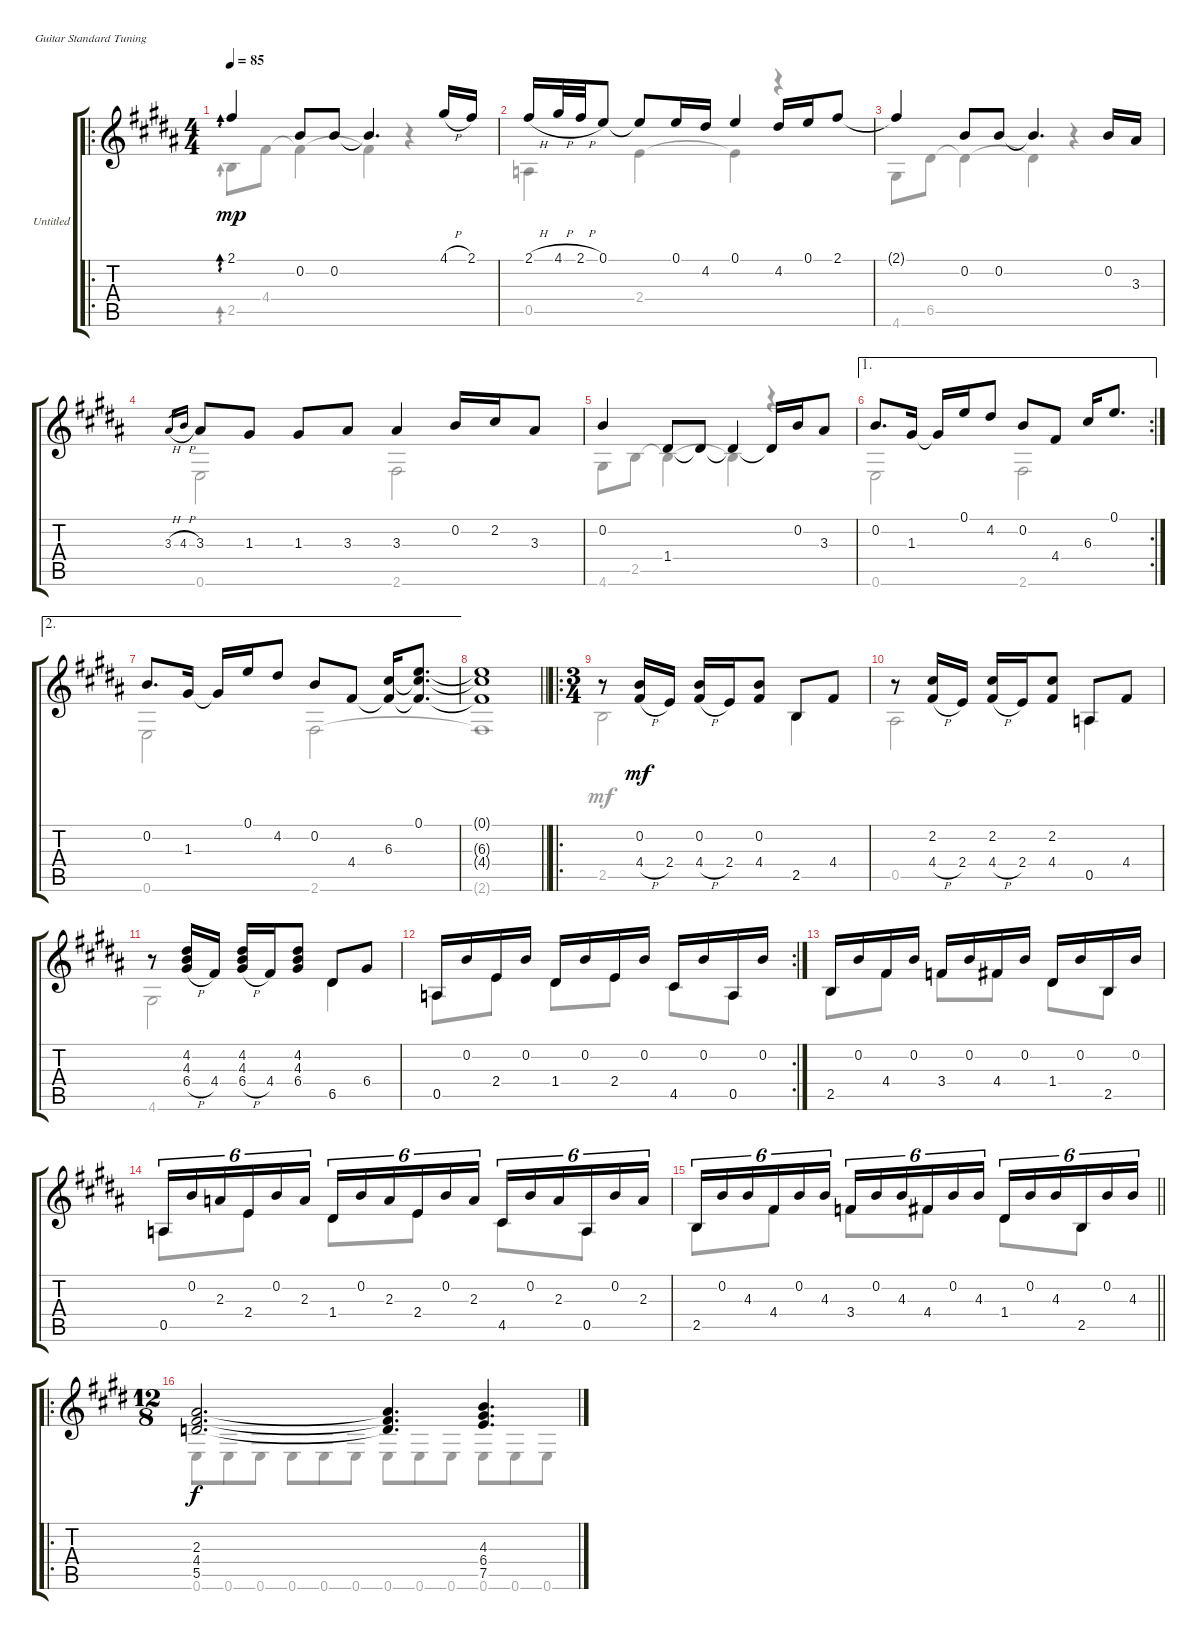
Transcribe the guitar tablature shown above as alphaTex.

\bracketExtendMode groupsimilarinstruments
\firstSystemTrackNameOrientation horizontal
\otherSystemsTrackNameOrientation horizontal
\track ("Untitled" "Untitled") {instrument acousticguitarsteel}
\staff {score tabs}
\tuning (E4 B3 G3 D3 A2 E2)
\voice
\ro
\ts (4 4)
\tempo 85
\clef g2
\ks b
2.1.4{ad 0 dy mp instrument acousticguitarsteel} 0.2.8 0.2.8 0.2{t}.4{d} 4.1{h}.16 2.1.16 |
2.1{h}.16 4.1{h}.32 2.1{h}.32 0.1.8 0.1{t}.8 0.1.16 4.2.16 0.1.4 4.2.16 0.1.16 2.1.8 |
2.1{t}.4 0.2.8 0.2.8 0.2{t}.4{d} 0.2.16 3.3.16 |
3.3{h}.16{gr} 4.3{h}.16{gr} 3.3.8 1.3.8 1.3.8 3.3.8 3.3.4 0.2.16 2.2.16 3.3.8 |
0.2.4 1.4.8 1.4{t}.8 1.4{t}.4 1.4{t}.16 0.2.16 3.3.8 |
\ae 1
\rc 2
0.2.8{d} 1.3.16 1.3{t}.16 0.1.16 4.2.8 0.2.8 4.4.8 6.3.16 0.1.8{d} |
\ae 2
0.2.8{d} 1.3.16 1.3{t}.16 0.1.16 4.2.8 0.2.8 4.4.8 (6.3 4.4{t}).16 (0.1 6.3{t} 4.4{t}).8{d} |
\barLineRight lightlight
(0.1{t} 6.3{t} 4.4{t}).1 |
\ro
\ts (3 4)
r.8 (0.2 4.4{h}).16{dy mf} 2.4.16 (0.2 4.4{h}).16 2.4.16 (0.2 4.4).8 2.5.8 4.4.8 |
r.8 (2.2 4.4{h}).16 2.4.16 (2.2 4.4{h}).16 2.4.16 (2.2 4.4).8 0.5.8 4.4.8 |
r.8 (4.2 4.3 6.4{h}).16 4.4.16 (4.2 4.3 6.4{h}).16 4.4.16 (4.2 4.3 6.4).8 6.5.8 6.4.8 |
\rc 2
0.5.16 0.2.16 2.4.16 0.2.16 1.4.16 0.2.16 2.4.16 0.2.16 4.5.16 0.2.16 0.5.16 0.2.16 |
2.5.16 0.2.16 4.4.16 0.2.16 3.4.16 0.2.16 4.4.16 0.2.16 1.4.16 0.2.16 2.5.16 0.2.16 |
0.5.16{tu (6 4)} 0.2.16{tu (6 4)} 2.3.16{tu (6 4)} 2.4.16{tu (6 4)} 0.2.16{tu (6 4)} 2.3.16{tu (6 4)} 1.4.16{tu (6 4)} 0.2.16{tu (6 4)} 2.3.16{tu (6 4)} 2.4.16{tu (6 4)} 0.2.16{tu (6 4)} 2.3.16{tu (6 4)} 4.5.16{tu (6 4)} 0.2.16{tu (6 4)} 2.3.16{tu (6 4)} 0.5.16{tu (6 4)} 0.2.16{tu (6 4)} 2.3.16{tu (6 4)} |
\barLineRight lightlight
2.5.16{tu (6 4)} 0.2.16{tu (6 4)} 4.3.16{tu (6 4)} 4.4.16{tu (6 4)} 0.2.16{tu (6 4)} 4.3.16{tu (6 4)} 3.4.16{tu (6 4)} 0.2.16{tu (6 4)} 4.3.16{tu (6 4)} 4.4.16{tu (6 4)} 0.2.16{tu (6 4)} 4.3.16{tu (6 4)} 1.4.16{tu (6 4)} 0.2.16{tu (6 4)} 4.3.16{tu (6 4)} 2.5.16{tu (6 4)} 0.2.16{tu (6 4)} 4.3.16{tu (6 4)} |
\ro
\ts (12 8)
\ks e
(2.3 4.4 5.5).2{d dy f} (2.3{t} 4.4{t} 5.5{t}).4{d} (4.3 6.4 7.5).4{d}
\voice
\clef g2
\ottava regular
\simile none
\ks b
2.5.8{ad 0 dy mp} 4.4.8 4.4{t}.4 4.4{t}.4 r.4 |
0.5.4 2.4.4 2.4{t}.4 r.4 |
4.6.8 6.5.8 6.5{t}.4 6.5{t}.4 r.4 |
0.6.2 2.6.2 |
4.6.8 2.5.8 2.5{t}.4 2.5{t}.4 r.4 |
0.6.2 2.6.2 |
0.6.2 2.6.2 |
\barLineRight lightlight
2.6{t}.1 |
2.5.2{dy mf} 2.5.4 |
0.5.2 0.5.4 |
4.6.2 6.5.4 |
0.5.8 2.4.8 1.4.8 2.4.8 4.5.8 0.5.8 |
2.5.8 4.4.8 3.4.8 4.4.8 1.4.8 2.5.8 |
0.5.8 2.4.8 1.4.8 2.4.8 4.5.8 0.5.8 |
\barLineRight lightlight
2.5.8 4.4.8 3.4.8 4.4.8 1.4.8 2.5.8 |
\ks e
0.6.8{dy f} 0.6.8 0.6.8 0.6.8 0.6.8 0.6.8 0.6.8 0.6.8 0.6.8 0.6.8 0.6.8 0.6.8
